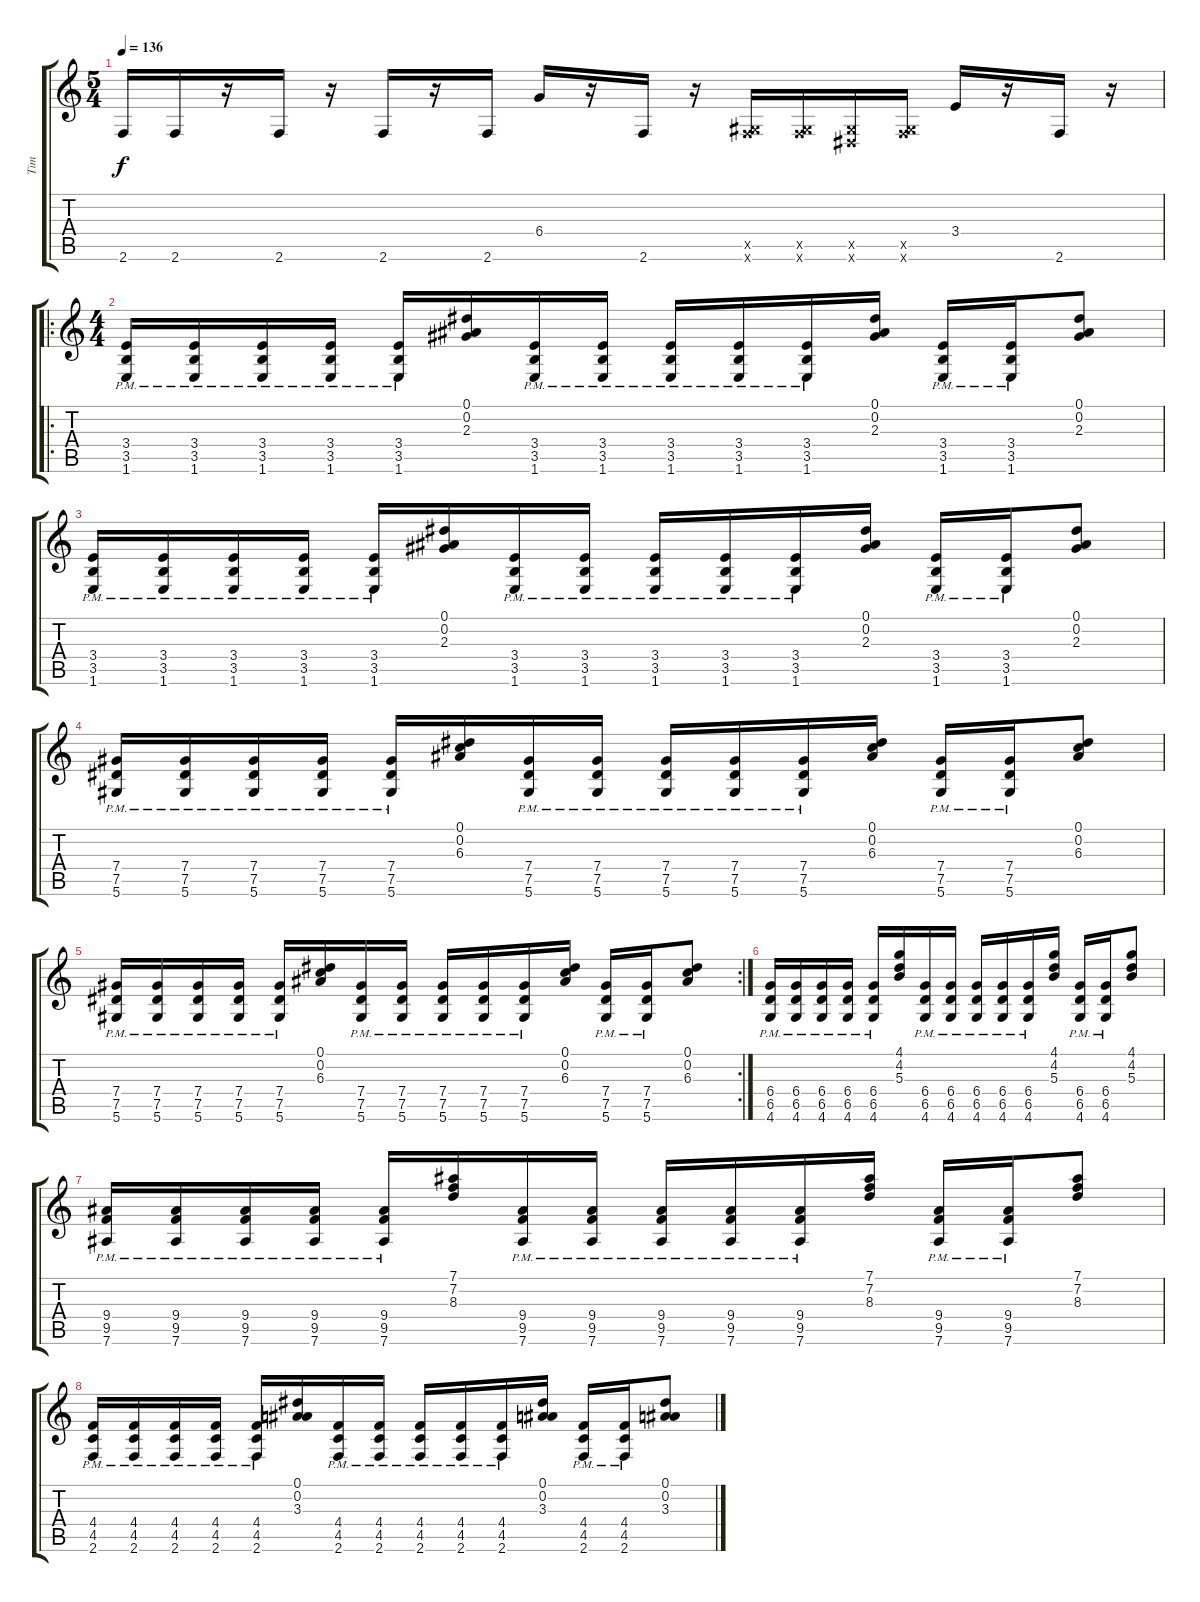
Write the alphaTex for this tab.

\track ("Tim" "Tim") {instrument distortionguitar}
\staff {score tabs}
\tuning (Eb4 Bb3 Gb3 Db3 Ab2 Eb2) {hide}
\ts (5 4)
\tempo 136
\clef g2
\ks c
2.6.16{dy f} 2.6.16 r.16 2.6.16 r.16 2.6.16 r.16 2.6.16 6.4.16 r.16 2.6.16 r.16 (0.5{x} 2.6{x}).16 (0.5{x} 2.6{x}).16 (0.5{x} 0.6{x}).16 (0.5{x} 2.6{x}).16 3.4.16 r.16 2.6.16 r.16 |
\ro
\ts (4 4)
(3.4{pm} 3.5{pm} 1.6{pm}).16 (3.4{pm} 3.5{pm} 1.6{pm}).16 (3.4{pm} 3.5{pm} 1.6{pm}).16 (3.4{pm} 3.5{pm} 1.6{pm}).16 (3.4{pm} 3.5{pm} 1.6{pm}).16 (0.1 0.2 2.3).16 (3.4{pm} 3.5{pm} 1.6{pm}).16 (3.4{pm} 3.5{pm} 1.6{pm}).16 (3.4{pm} 3.5{pm} 1.6{pm}).16 (3.4{pm} 3.5{pm} 1.6{pm}).16 (3.4{pm} 3.5{pm} 1.6{pm}).16 (0.1 0.2 2.3).16 (3.4{pm} 3.5{pm} 1.6{pm}).16 (3.4{pm} 3.5{pm} 1.6{pm}).16 (0.1 0.2 2.3).8 |
(3.4{pm} 3.5{pm} 1.6{pm}).16 (3.4{pm} 3.5{pm} 1.6{pm}).16 (3.4{pm} 3.5{pm} 1.6{pm}).16 (3.4{pm} 3.5{pm} 1.6{pm}).16 (3.4{pm} 3.5{pm} 1.6{pm}).16 (0.1 0.2 2.3).16 (3.4{pm} 3.5{pm} 1.6{pm}).16 (3.4{pm} 3.5{pm} 1.6{pm}).16 (3.4{pm} 3.5{pm} 1.6{pm}).16 (3.4{pm} 3.5{pm} 1.6{pm}).16 (3.4{pm} 3.5{pm} 1.6{pm}).16 (0.1 0.2 2.3).16 (3.4{pm} 3.5{pm} 1.6{pm}).16 (3.4{pm} 3.5{pm} 1.6{pm}).16 (0.1 0.2 2.3).8 |
(7.4{pm} 7.5{pm} 5.6{pm}).16 (7.4{pm} 7.5{pm} 5.6{pm}).16 (7.4{pm} 7.5{pm} 5.6{pm}).16 (7.4{pm} 7.5{pm} 5.6{pm}).16 (7.4{pm} 7.5{pm} 5.6{pm}).16 (0.1 0.2 6.3).16 (7.4{pm} 7.5{pm} 5.6{pm}).16 (7.4{pm} 7.5{pm} 5.6{pm}).16 (7.4{pm} 7.5{pm} 5.6{pm}).16 (7.4{pm} 7.5{pm} 5.6{pm}).16 (7.4{pm} 7.5{pm} 5.6{pm}).16 (0.1 0.2 6.3).16 (7.4{pm} 7.5{pm} 5.6{pm}).16 (7.4{pm} 7.5{pm} 5.6{pm}).16 (0.1 0.2 6.3).8 |
\rc 2
(7.4{pm} 7.5{pm} 5.6{pm}).16 (7.4{pm} 7.5{pm} 5.6{pm}).16 (7.4{pm} 7.5{pm} 5.6{pm}).16 (7.4{pm} 7.5{pm} 5.6{pm}).16 (7.4{pm} 7.5{pm} 5.6{pm}).16 (0.1 0.2 6.3).16 (7.4{pm} 7.5{pm} 5.6{pm}).16 (7.4{pm} 7.5{pm} 5.6{pm}).16 (7.4{pm} 7.5{pm} 5.6{pm}).16 (7.4{pm} 7.5{pm} 5.6{pm}).16 (7.4{pm} 7.5{pm} 5.6{pm}).16 (0.1 0.2 6.3).16 (7.4{pm} 7.5{pm} 5.6{pm}).16 (7.4{pm} 7.5{pm} 5.6{pm}).16 (0.1 0.2 6.3).8 |
(6.4{pm} 6.5{pm} 4.6{pm}).16 (6.4{pm} 6.5{pm} 4.6{pm}).16 (6.4{pm} 6.5{pm} 4.6{pm}).16 (6.4{pm} 6.5{pm} 4.6{pm}).16 (6.4{pm} 6.5{pm} 4.6{pm}).16 (4.1 4.2 5.3).16 (6.4{pm} 6.5{pm} 4.6{pm}).16 (6.4{pm} 6.5{pm} 4.6{pm}).16 (6.4{pm} 6.5{pm} 4.6{pm}).16 (6.4{pm} 6.5{pm} 4.6{pm}).16 (6.4{pm} 6.5{pm} 4.6{pm}).16 (4.1 4.2 5.3).16 (6.4{pm} 6.5{pm} 4.6{pm}).16 (6.4{pm} 6.5{pm} 4.6{pm}).16 (4.1 4.2 5.3).8 |
(9.4{pm} 9.5{pm} 7.6{pm}).16 (9.4{pm} 9.5{pm} 7.6{pm}).16 (9.4{pm} 9.5{pm} 7.6{pm}).16 (9.4{pm} 9.5{pm} 7.6{pm}).16 (9.4{pm} 9.5{pm} 7.6{pm}).16 (7.1 7.2 8.3).16 (9.4{pm} 9.5{pm} 7.6{pm}).16 (9.4{pm} 9.5{pm} 7.6{pm}).16 (9.4{pm} 9.5{pm} 7.6{pm}).16 (9.4{pm} 9.5{pm} 7.6{pm}).16 (9.4{pm} 9.5{pm} 7.6{pm}).16 (7.1 7.2 8.3).16 (9.4{pm} 9.5{pm} 7.6{pm}).16 (9.4{pm} 9.5{pm} 7.6{pm}).16 (7.1 7.2 8.3).8 |
(4.4{pm} 4.5{pm} 2.6{pm}).16 (4.4{pm} 4.5{pm} 2.6{pm}).16 (4.4{pm} 4.5{pm} 2.6{pm}).16 (4.4{pm} 4.5{pm} 2.6{pm}).16 (4.4{pm} 4.5{pm} 2.6{pm}).16 (0.1 0.2 3.3).16 (4.4{pm} 4.5{pm} 2.6{pm}).16 (4.4{pm} 4.5{pm} 2.6{pm}).16 (4.4{pm} 4.5{pm} 2.6{pm}).16 (4.4{pm} 4.5{pm} 2.6{pm}).16 (4.4{pm} 4.5{pm} 2.6{pm}).16 (0.1 0.2 3.3).16 (4.4{pm} 4.5{pm} 2.6{pm}).16 (4.4{pm} 4.5{pm} 2.6{pm}).16 (0.1 0.2 3.3).8
